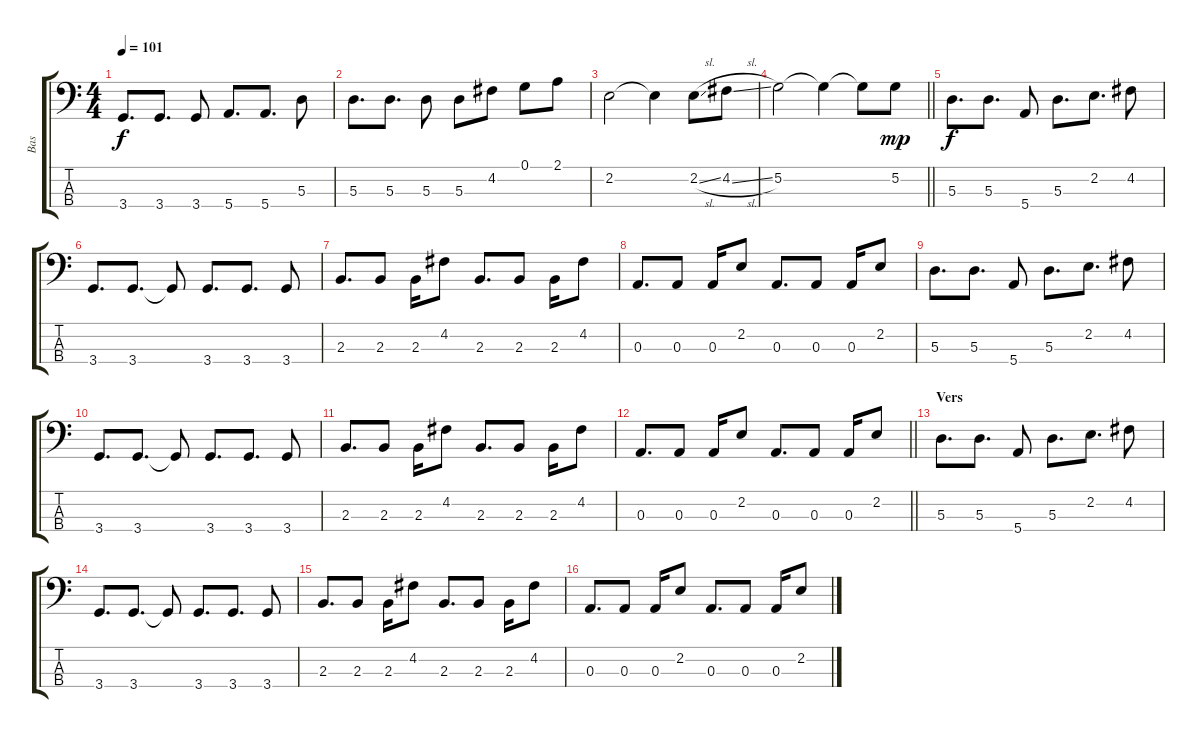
\track ("Bas" "Bas") {instrument electricbassfinger}
\staff {score tabs}
\tuning (G2 D2 A1 E1) {hide}
\ts (4 4)
\tempo 101
\clef f4
\ks c
3.4.8{d dy f} 3.4.8{d} 3.4.8 5.4.8{d} 5.4.8{d} 5.3.8 |
5.3.8{d} 5.3.8{d} 5.3.8 5.3.8 4.2.8 0.1.8 2.1.8 |
2.2.2 2.2{t}.4 2.2{sl}.8 4.2{sl}.8 |
\barLineRight lightlight
5.2.2 5.2{t}.4 5.2{t}.8 5.2.8{dy mp} |
5.3.8{d dy f} 5.3.8{d} 5.4.8 5.3.8{d} 2.2.8{d} 4.2.8 |
3.4.8{d} 3.4.8{d} 3.4{t}.8 3.4.8{d} 3.4.8{d} 3.4.8 |
2.3.8{d} 2.3.8 2.3.16 4.2.8 2.3.8{d} 2.3.8 2.3.16 4.2.8 |
0.3.8{d} 0.3.8 0.3.16 2.2.8 0.3.8{d} 0.3.8 0.3.16 2.2.8 |
5.3.8{d} 5.3.8{d} 5.4.8 5.3.8{d} 2.2.8{d} 4.2.8 |
3.4.8{d} 3.4.8{d} 3.4{t}.8 3.4.8{d} 3.4.8{d} 3.4.8 |
2.3.8{d} 2.3.8 2.3.16 4.2.8 2.3.8{d} 2.3.8 2.3.16 4.2.8 |
\barLineRight lightlight
0.3.8{d} 0.3.8 0.3.16 2.2.8 0.3.8{d} 0.3.8 0.3.16 2.2.8 |
\section ("" "Vers")
5.3.8{d} 5.3.8{d} 5.4.8 5.3.8{d} 2.2.8{d} 4.2.8 |
3.4.8{d} 3.4.8{d} 3.4{t}.8 3.4.8{d} 3.4.8{d} 3.4.8 |
2.3.8{d} 2.3.8 2.3.16 4.2.8 2.3.8{d} 2.3.8 2.3.16 4.2.8 |
0.3.8{d} 0.3.8 0.3.16 2.2.8 0.3.8{d} 0.3.8 0.3.16 2.2.8
